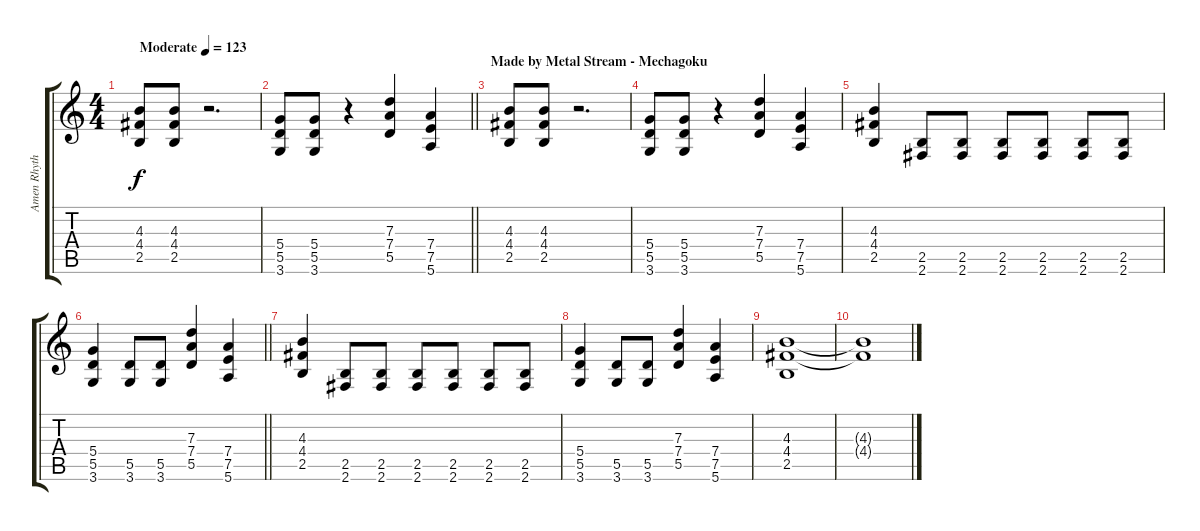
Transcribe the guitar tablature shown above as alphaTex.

\track ("Amen Rhythm" "Amen Rhyth") {instrument overdrivenguitar}
\staff {score tabs}
\tuning (E4 B3 G3 D3 A2 E2) {hide}
\ts (4 4)
\tempo (123 "Moderate")
\clef g2
\ks c
(4.3 4.4 2.5).8{dy f instrument overdrivenguitar} (4.3 4.4 2.5).8 r.2{d} |
\barLineRight lightlight
(5.4 5.5 3.6).8 (5.4 5.5 3.6).8 r.4 (7.3 7.4 5.5).4 (7.4 7.5 5.6).4 |
\section ("" "Made by Metal Stream - Mechagoku")
(4.3 4.4 2.5).8 (4.3 4.4 2.5).8 r.2{d} |
(5.4 5.5 3.6).8 (5.4 5.5 3.6).8 r.4 (7.3 7.4 5.5).4 (7.4 7.5 5.6).4 |
(4.3 4.4 2.5).4 (2.5 2.6).8 (2.5 2.6).8 (2.5 2.6).8 (2.5 2.6).8 (2.5 2.6).8 (2.5 2.6).8 |
\barLineRight lightlight
(5.4 5.5 3.6).4 (5.5 3.6).8 (5.5 3.6).8 (7.3 7.4 5.5).4 (7.4 7.5 5.6).4 |
(4.3 4.4 2.5).4 (2.5 2.6).8 (2.5 2.6).8 (2.5 2.6).8 (2.5 2.6).8 (2.5 2.6).8 (2.5 2.6).8 |
(5.4 5.5 3.6).4 (5.5 3.6).8 (5.5 3.6).8 (7.3 7.4 5.5).4 (7.4 7.5 5.6).4 |
(4.3 4.4 2.5).1 |
(4.3{t} 4.4{t}).1
